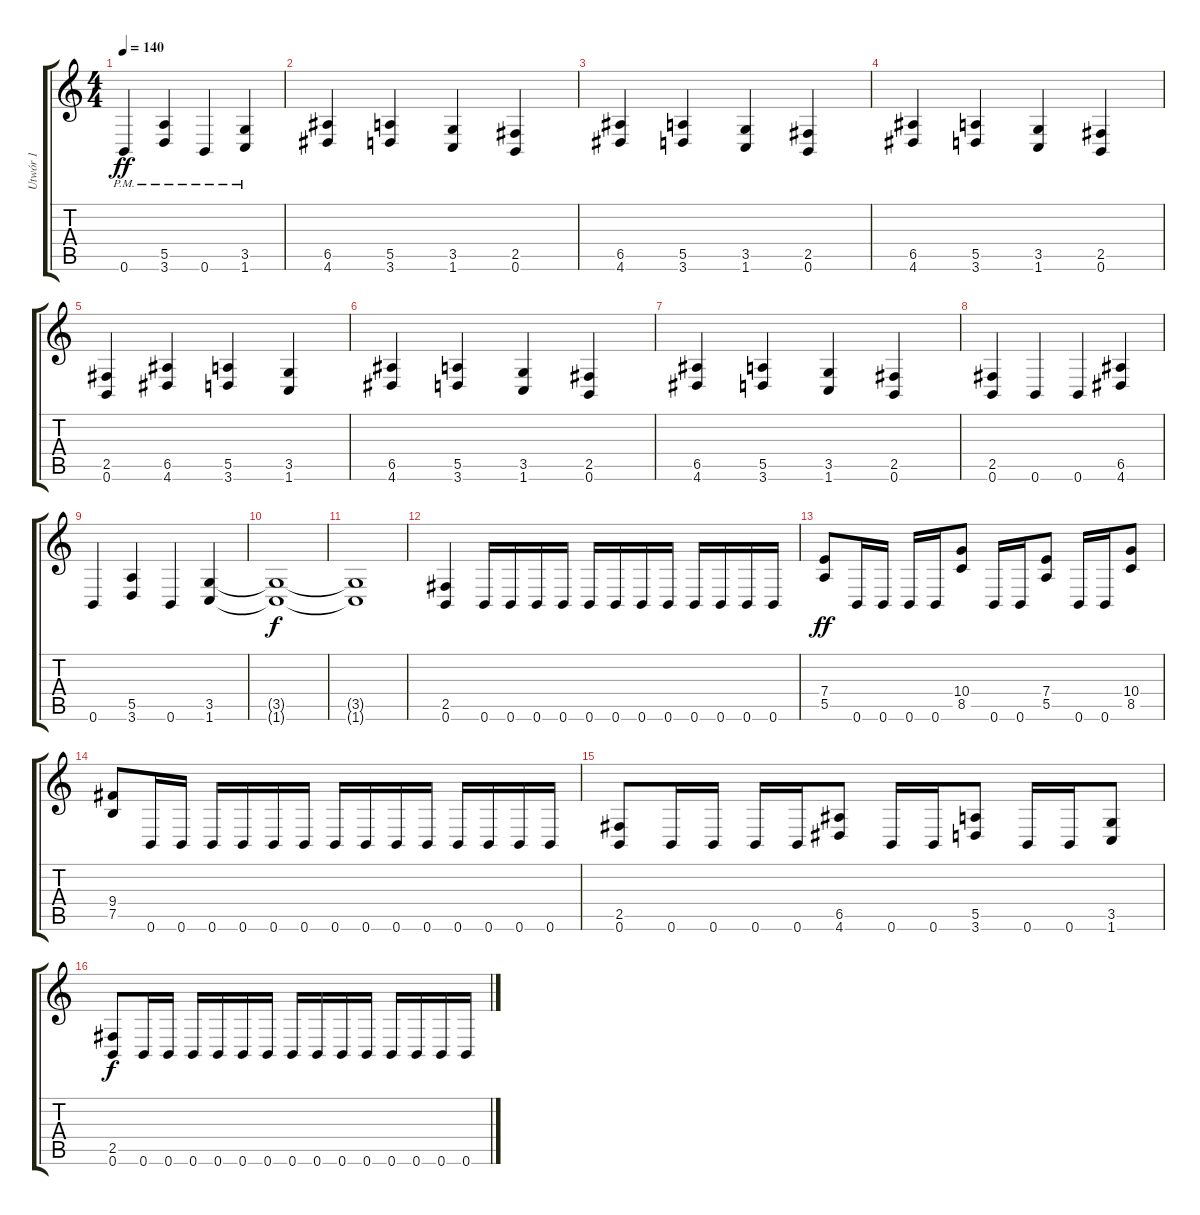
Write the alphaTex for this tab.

\track ("Utwór 1" "Utwór 1") {instrument distortionguitar}
\staff {score tabs}
\tuning (B3 Gb3 D3 A2 E2 B1) {hide}
\ts (4 4)
\tempo 140
\clef g2
\ks c
0.6{pm}.4{dy ff} (5.5{pm} 3.6{pm}).4 0.6{pm}.4 (3.5{pm} 1.6{pm}).4 |
(6.5 4.6).4 (5.5 3.6).4 (3.5 1.6).4 (2.5 0.6).4 |
(6.5 4.6).4 (5.5 3.6).4 (3.5 1.6).4 (2.5 0.6).4 |
(6.5 4.6).4 (5.5 3.6).4 (3.5 1.6).4 (2.5 0.6).4 |
(2.5 0.6).4 (6.5 4.6).4 (5.5 3.6).4 (3.5 1.6).4 |
(6.5 4.6).4 (5.5 3.6).4 (3.5 1.6).4 (2.5 0.6).4 |
(6.5 4.6).4 (5.5 3.6).4 (3.5 1.6).4 (2.5 0.6).4 |
(2.5 0.6).4 0.6.4 0.6.4 (6.5 4.6).4 |
0.6.4 (5.5 3.6).4 0.6.4 (3.5 1.6).4 |
(3.5{t} 1.6{t}).1{dy f} |
(3.5{t} 1.6{t}).1 |
(2.5 0.6).4 0.6.16 0.6.16 0.6.16 0.6.16 0.6.16 0.6.16 0.6.16 0.6.16 0.6.16 0.6.16 0.6.16 0.6.16 |
(7.4 5.5).8{dy ff} 0.6.16 0.6.16 0.6.16 0.6.16 (10.4 8.5).8 0.6.16 0.6.16 (7.4 5.5).8 0.6.16 0.6.16 (10.4 8.5).8 |
(9.4 7.5).8 0.6.16 0.6.16 0.6.16 0.6.16 0.6.16 0.6.16 0.6.16 0.6.16 0.6.16 0.6.16 0.6.16 0.6.16 0.6.16 0.6.16 |
(2.5 0.6).8 0.6.16 0.6.16 0.6.16 0.6.16 (6.5 4.6).8 0.6.16 0.6.16 (5.5 3.6).8 0.6.16 0.6.16 (3.5 1.6).8 |
(2.5 0.6).8{dy f} 0.6.16 0.6.16 0.6.16 0.6.16 0.6.16 0.6.16 0.6.16 0.6.16 0.6.16 0.6.16 0.6.16 0.6.16 0.6.16 0.6.16
